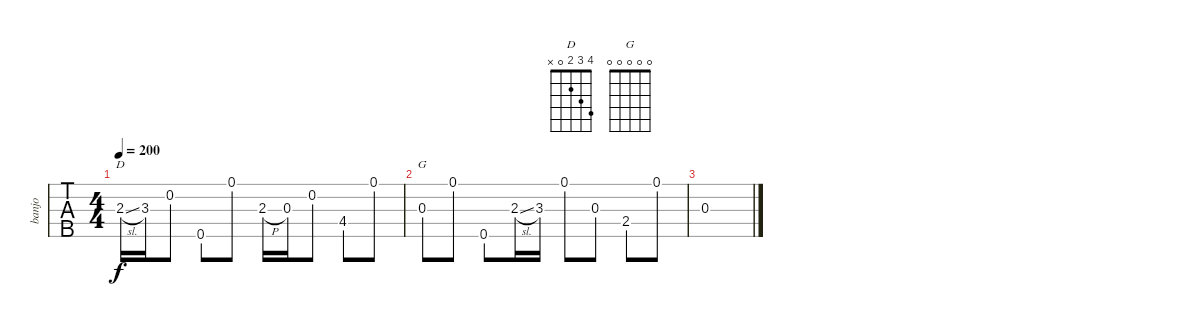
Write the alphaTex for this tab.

\track ("banjo" "banjo") {instrument banjo}
\staff {tabs}
\tuning (D4 B3 G3 D3 G4) {hide}
\displaytranspose 12
\chord ("D" 4 3 2 0 x)
\chord ("G" 0 0 0 0 0)
\ts (4 4)
\tempo 200
\clef g2
\ks c
2.3{sl}.16{ch "D" dy f} 3.3.16 0.2.8 0.5.8 0.1.8 2.3{h}.16 0.3.16 0.2.8 4.4.8 0.1.8 |
0.3.8{ch "G"} 0.1.8 0.5.8 2.3{sl}.16 3.3.16 0.1.8 0.3.8 2.4.8 0.1.8 |
0.3.1
